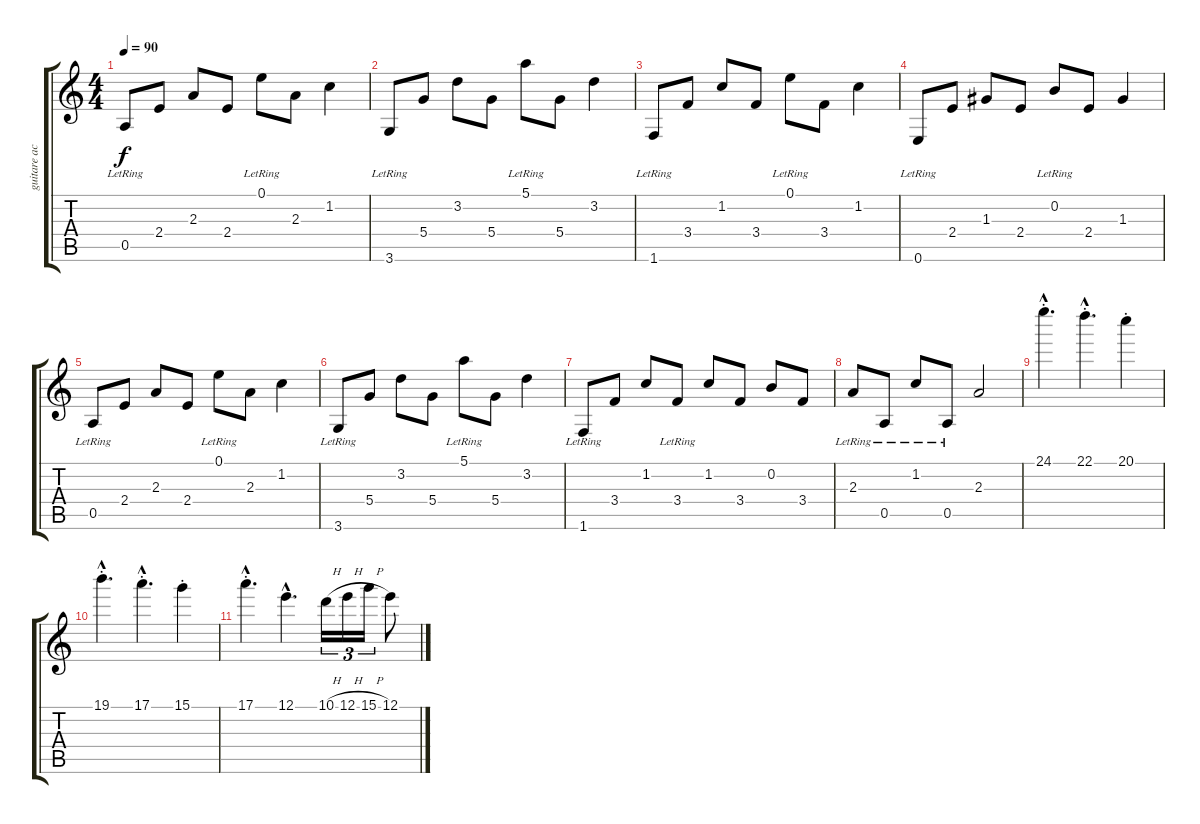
\track ("guitare acoustique" "guitare ac") {instrument acousticguitarnylon}
\staff {score tabs}
\tuning (E4 B3 G3 D3 A2 E2) {hide}
\ts (4 4)
\tempo 90
\clef g2
\ks c
0.5{lr}.8{dy f} 2.4.8 2.3.8 2.4.8 0.1{lr}.8 2.3.8 1.2.4 |
3.6{lr}.8 5.4.8 3.2.8 5.4.8 5.1{lr}.8 5.4.8 3.2.4 |
1.6{lr}.8 3.4.8 1.2.8 3.4.8 0.1{lr}.8 3.4.8 1.2.4 |
0.6{lr}.8 2.4.8 1.3.8 2.4.8 0.2{lr}.8 2.4.8 1.3.4 |
0.5{lr}.8 2.4.8 2.3.8 2.4.8 0.1{lr}.8 2.3.8 1.2.4 |
3.6{lr}.8 5.4.8 3.2.8 5.4.8 5.1{lr}.8 5.4.8 3.2.4 |
1.6{lr}.8 3.4.8 1.2.8 3.4{lr}.8 1.2.8 3.4.8 0.2.8 3.4.8 |
2.3{lr}.8 0.5{lr}.8 1.2{lr}.8 0.5{lr}.8 2.3.2 |
24.1{hac st}.4{d instrument brightacousticpiano} 22.1{hac st}.4{d} 20.1{st}.4 |
19.1{hac st}.4{d} 17.1{hac st}.4{d} 15.1{st}.4 |
17.1{hac st}.4{d} 12.1{hac}.4{d} 10.1{h}.16{tu (3 2)} 12.1{h}.16{tu (3 2)} 15.1{h}.16{tu (3 2)} 12.1.8
